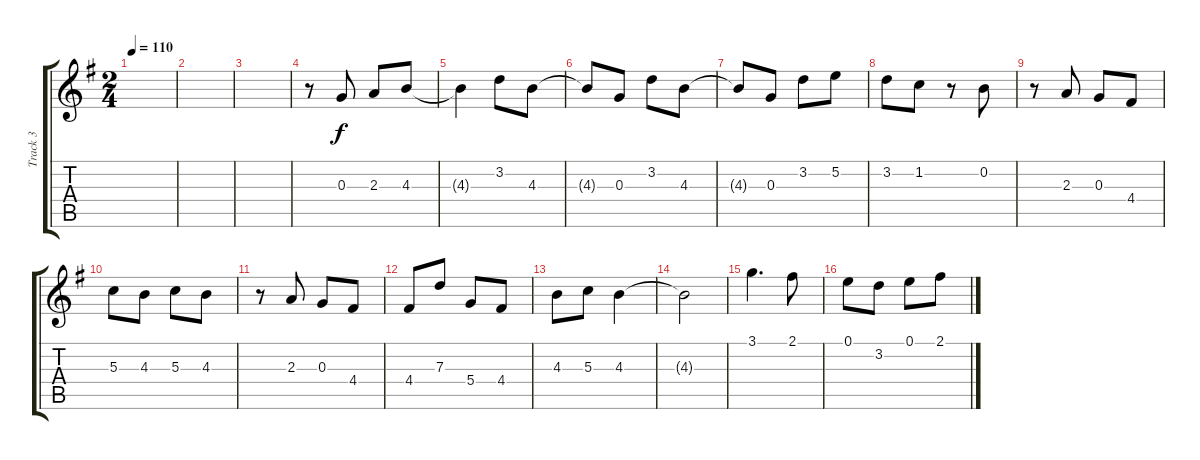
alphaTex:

\track ("Track 3" "Track 3") {instrument acousticguitarnylon}
\staff {score tabs}
\tuning (E4 B3 G3 D3 A2 E2) {hide}
\ts (2 4)
\tempo 110
\clef g2
\ks g
|
|
|
r.8 0.3.8 2.3.8 4.3.8 |
4.3{t}.4 3.2.8 4.3.8 |
4.3{t}.8 0.3.8 3.2.8 4.3.8 |
4.3{t}.8 0.3.8 3.2.8 5.2.8 |
3.2.8 1.2.8 r.8 0.2.8 |
r.8 2.3.8 0.3.8 4.4.8 |
5.3.8 4.3.8 5.3.8 4.3.8 |
r.8 2.3.8 0.3.8 4.4.8 |
4.4.8 7.3.8 5.4.8 4.4.8 |
4.3.8 5.3.8 4.3.4 |
4.3{t}.2 |
3.1.4{d} 2.1.8 |
0.1.8 3.2.8 0.1.8 2.1.8
